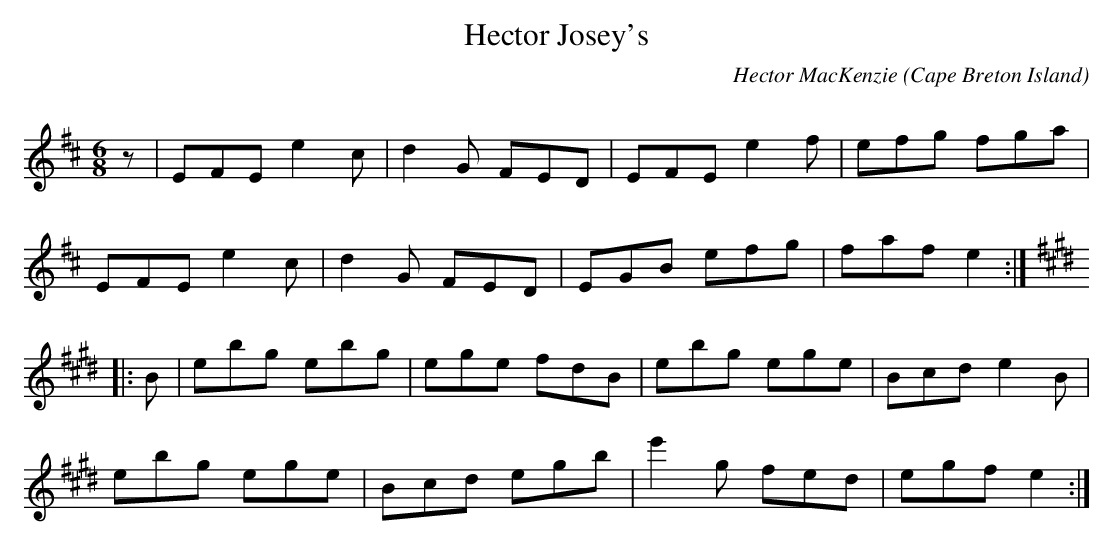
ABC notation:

X:1
T:Hector Josey's
C:Hector MacKenzie
O:Cape Breton Island
Q:300
L:1/8
M:6/8
K:Edor
z|EFE e2 c|d2 G FED|EFE e2 f|efg fga|
EFE e2 c|d2 G FED|EGB efg|faf e2:|
K:E
|:B|ebg ebg|ege fdB|ebg ege|Bcd e2 B|
ebg ege|Bcd egb|e'2 g fed|egf e2:|
